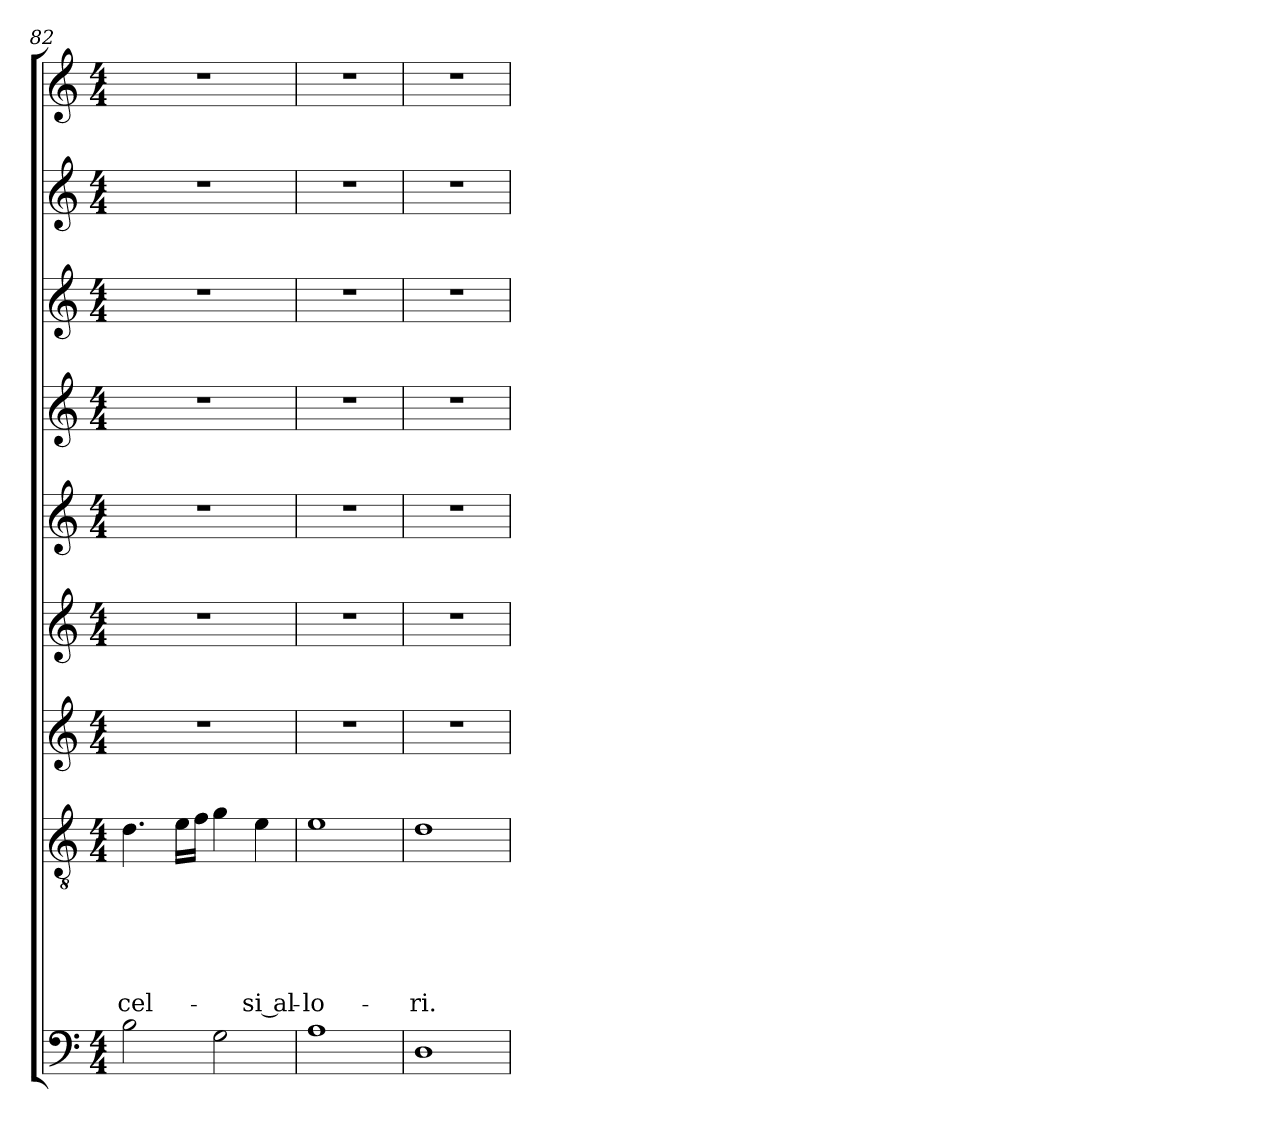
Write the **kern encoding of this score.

**kern	**kern	**text	**text	**text	**text	**text	**text	**kern	**kern	**kern	**kern	**kern	**kern	**kern
*part9	*part8	*part8	*part8	*part8	*part8	*part8	*part8	*part7	*part6	*part5	*part4	*part3	*part2	*part1
*staff9	*staff8	*staff8	*staff8	*staff8	*staff8	*staff8	*staff8	*staff7	*staff6	*staff5	*staff4	*staff3	*staff2	*staff1
!!LO:LB:g=z
*clefF4	*clefGv2	*	*	*	*	*	*	*clefG2	*clefG2	*clefG2	*clefG2	*clefG2	*clefG2	*clefG2
*k[]	*k[]	*	*	*	*	*	*	*k[]	*k[]	*k[]	*k[]	*k[]	*k[]	*k[]
*C:	*C:	*	*	*	*	*	*	*C:	*C:	*C:	*C:	*C:	*C:	*C:
*M4/4	*M4/4	*	*	*	*	*	*	*M4/4	*M4/4	*M4/4	*M4/4	*M4/4	*M4/4	*M4/4
=82	=82	=82	=82	=82	=82	=82	=82	=82	=82	=82	=82	=82	=82	=82
!	!	!	!	!	!	!	!LO:LY:b	!	!	!	!	!	!	!
2B\	4.d\	.	.	.	.	.	-cel-	1r	1r	1r	1r	1r	1r	1r
.	16e\LL	.	.	.	.	.	.	.	.	.	.	.	.	.
.	16f\JJ	.	.	.	.	.	.	.	.	.	.	.	.	.
2G\	4g\	.	.	.	.	.	.	.	.	.	.	.	.	.
!	!	!	!	!	!	!	!LO:LY:b	!	!	!	!	!	!	!
.	4e\	.	.	.	.	.	-si al-	.	.	.	.	.	.	.
=83	=83	=83	=83	=83	=83	=83	=83	=83	=83	=83	=83	=83	=83	=83
!	!	!	!	!	!	!	!LO:LY:b	!	!	!	!	!	!	!
1A	1e	.	.	.	.	.	-lo-	1r	1r	1r	1r	1r	1r	1r
=84	=84	=84	=84	=84	=84	=84	=84	=84	=84	=84	=84	=84	=84	=84
!	!	!	!	!	!	!	!LO:LY:b	!	!	!	!	!	!	!
1D	1d	.	.	.	.	.	-ri.	1r	1r	1r	1r	1r	1r	1r
=	=	=	=	=	=	=	=	=	=	=	=	=	=	=
*-	*-	*-	*-	*-	*-	*-	*-	*-	*-	*-	*-	*-	*-	*-
